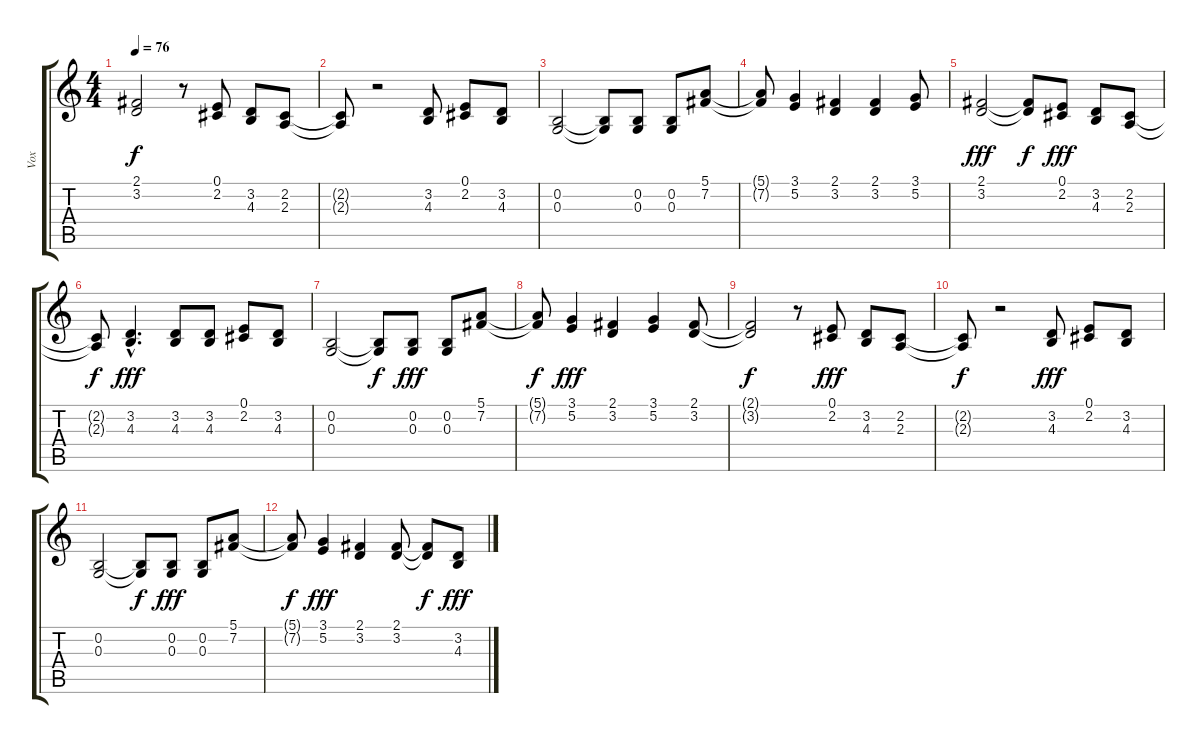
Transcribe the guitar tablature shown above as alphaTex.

\track ("Vox" "Vox") {instrument acousticgrandpiano}
\staff {score tabs}
\tuning (E4 B3 G3 D3 A2 E2) {hide}
\ts (4 4)
\tempo 76
\clef g2
\ks c
(2.1{t} 3.2{t}).2{dy f} r.8 (0.1 2.2).8 (3.2 4.3).8 (2.2 2.3).8 |
(2.2{t} 2.3{t}).8 r.2 (3.2 4.3).8 (0.1 2.2).8 (3.2 4.3).8 |
(0.2 0.3).2 (0.2{t} 0.3{t}).8 (0.2 0.3).8 (0.2 0.3).8 (5.1 7.2).8 |
(5.1{t} 7.2{t}).8 (3.1 5.2).4 (2.1 3.2).4 (2.1 3.2).4 (3.1 5.2).8 |
(2.1 3.2).2{dy fff} (2.1{t} 3.2{t}).8{dy f} (0.1 2.2).8{dy fff} (3.2 4.3).8 (2.2 2.3).8 |
(2.2{t} 2.3{t}).8{dy f} (3.2{hac} 4.3{hac}).4{d dy fff} (3.2 4.3).8 (3.2 4.3).8 (0.1 2.2).8 (3.2 4.3).8 |
(0.2 0.3).2 (0.2{t} 0.3{t}).8{dy f} (0.2 0.3).8{dy fff} (0.2 0.3).8 (5.1 7.2).8 |
(5.1{t} 7.2{t}).8{dy f} (3.1 5.2).4{dy fff} (2.1 3.2).4 (3.1 5.2).4 (2.1 3.2).8 |
(2.1{t} 3.2{t}).2{dy f} r.8 (0.1 2.2).8{dy fff} (3.2 4.3).8 (2.2 2.3).8 |
(2.2{t} 2.3{t}).8{dy f} r.2 (3.2 4.3).8{dy fff} (0.1 2.2).8 (3.2 4.3).8 |
(0.2 0.3).2 (0.2{t} 0.3{t}).8{dy f} (0.2 0.3).8{dy fff} (0.2 0.3).8 (5.1 7.2).8 |
(5.1{t} 7.2{t}).8{dy f} (3.1 5.2).4{dy fff} (2.1 3.2).4 (2.1 3.2).8 (2.1{t} 3.2{t}).8{dy f} (3.2 4.3).8{dy fff}
